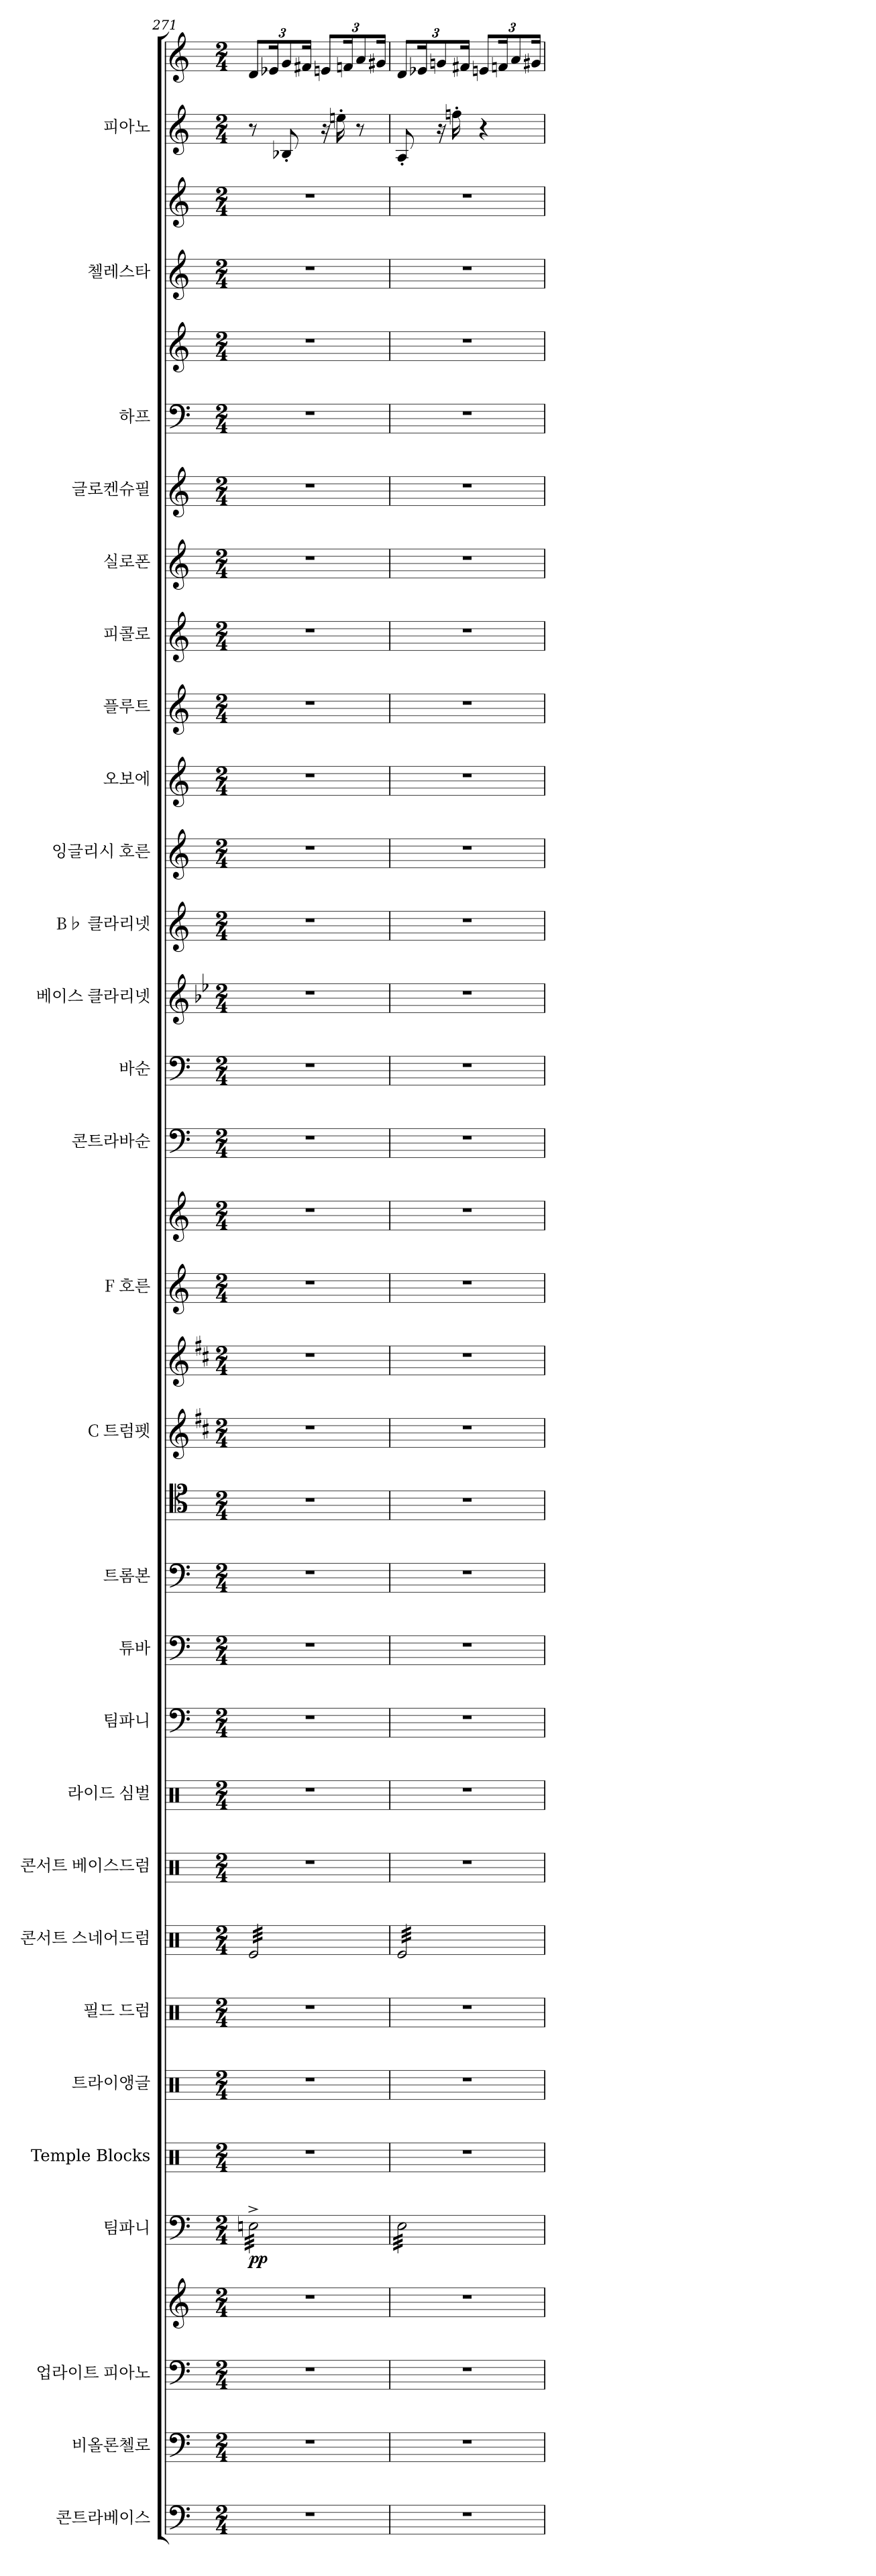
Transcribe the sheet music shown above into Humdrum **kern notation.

**kern	**kern	**kern	**kern	**kern	**dynam	**kern	**kern	**kern	**kern	**kern	**kern	**kern	**kern	**kern	**kern	**kern	**kern	**kern	**kern	**kern	**kern	**kern	**kern	**kern	**kern	**kern	**kern	**kern	**kern	**kern	**kern	**kern	**kern	**kern	**kern
*part28	*part27	*part26	*part26	*part25	*part25	*part24	*part23	*part22	*part21	*part20	*part19	*part18	*part17	*part16	*part16	*part15	*part15	*part14	*part14	*part13	*part12	*part11	*part10	*part9	*part8	*part7	*part6	*part5	*part4	*part3	*part3	*part2	*part2	*part1	*part1
*staff35	*staff34	*staff33	*staff32	*staff31	*staff31	*staff30	*staff29	*staff28	*staff27	*staff26	*staff25	*staff24	*staff23	*staff22	*staff21	*staff20	*staff19	*staff18	*staff17	*staff16	*staff15	*staff14	*staff13	*staff12	*staff11	*staff10	*staff9	*staff8	*staff7	*staff6	*staff5	*staff4	*staff3	*staff2	*staff1
*I"콘트라베이스	*I"비올론첼로	*I"업라이트 피아노	*	*I"팀파니	*	*I"Temple Blocks	*I"트라이앵글	*I"필드 드럼	*I"콘서트 스네어드럼	*I"콘서트 베이스드럼	*I"라이드 심벌	*I"팀파니	*I"튜바	*I"트롬본	*	*I"C 트럼펫	*	*I"F 호른	*	*I"콘트라바순	*I"바순	*I"베이스 클라리넷	*I"B♭ 클라리넷	*I"잉글리시 호른	*I"오보에	*I"플루트	*I"피콜로	*I"실로폰	*I"글로켄슈필	*I"하프	*	*I"첼레스타	*	*I"피아노	*
*	*	*	*	*	*	*I'Tmp. Bl.	*	*	*	*	*	*	*	*	*	*	*	*	*	*	*	*	*	*	*	*	*	*	*	*	*	*	*	*	*
!!LO:PB:g=z
*clefF4	*clefF4	*clefF4	*clefG2	*clefF4	*	*clefX	*clefX	*clefX	*clefX	*clefX	*clefX	*clefF4	*clefF4	*clefF4	*clefC4	*clefG2	*clefG2	*clefG2	*clefG2	*clefF4	*clefF4	*clefG2	*clefG2	*clefG2	*clefG2	*clefG2	*clefG2	*clefG2	*clefG2	*clefF4	*clefG2	*clefG2	*clefG2	*clefG2	*clefG2
*ITrd7c12	*	*	*	*	*	*	*	*	*	*	*	*	*	*	*	*ITrd1c2	*ITrd1c2	*ITrd4c7	*ITrd4c7	*ITrd7c12	*	*ITrd8c14	*ITrd1c2	*ITrd4c7	*	*	*ITrd-7c-12	*ITrd-7c-12	*ITrd-14c-24	*	*	*ITrd-7c-12	*ITrd-7c-12	*	*
*k[]	*k[]	*k[]	*k[]	*k[]	*	*k[]	*k[]	*k[]	*k[]	*k[]	*k[]	*k[]	*k[]	*k[]	*k[]	*k[]	*k[]	*k[b-]	*k[b-]	*k[]	*k[]	*k[b-e-]	*k[b-e-]	*k[b-]	*k[]	*k[]	*k[]	*k[]	*k[]	*k[]	*k[]	*k[]	*k[]	*k[]	*k[]
*M2/4	*M2/4	*M2/4	*M2/4	*M2/4	*	*M2/4	*M2/4	*M2/4	*M2/4	*M2/4	*M2/4	*M2/4	*M2/4	*M2/4	*M2/4	*M2/4	*M2/4	*M2/4	*M2/4	*M2/4	*M2/4	*M2/4	*M2/4	*M2/4	*M2/4	*M2/4	*M2/4	*M2/4	*M2/4	*M2/4	*M2/4	*M2/4	*M2/4	*M2/4	*M2/4
*	*	*	*	*	*	*	*	*	*	*	*	*	*	*	*	*	*	*	*	*	*	*	*	*	*	*	*	*	*	*	*	*	*	*	*Xbrackettup
=271	=271	=271	=271	=271	=271	=271	=271	=271	=271	=271	=271	=271	=271	=271	=271	=271	=271	=271	=271	=271	=271	=271	=271	=271	=271	=271	=271	=271	=271	=271	=271	=271	=271	=271	=271
!	!	!	!	!	!LO:DY:b	!	!	!	!	!	!	!	!	!	!	!	!	!	!	!	!	!	!	!	!	!	!	!	!	!	!	!	!	!	!
*	*	*	*	*tremolo	*	*	*	*	*	*	*	*	*	*	*	*	*	*	*	*	*	*	*	*	*	*	*	*	*	*	*	*	*	*	*
*	*	*	*	*	*	*	*	*	*tremolo	*	*	*	*	*	*	*	*	*	*	*	*	*	*	*	*	*	*	*	*	*	*	*	*	*	*
2r	2r	2r	2r	32En^\LLL	pp	2r	2r	2r	32Re/LLL	2r	2r	2r	2r	2r	2r	2r	2r	2r	2r	2r	2r	2r	2r	2r	2r	2r	2r	2r	2r	2r	2r	2r	2r	8r	12d/L
.	.	.	.	32En^\	.	.	.	.	32Re/	.	.	.	.	.	.	.	.	.	.	.	.	.	.	.	.	.	.	.	.	.	.	.	.	.	.
.	.	.	.	32En^\	.	.	.	.	32Re/	.	.	.	.	.	.	.	.	.	.	.	.	.	.	.	.	.	.	.	.	.	.	.	.	.	.
.	.	.	.	.	.	.	.	.	.	.	.	.	.	.	.	.	.	.	.	.	.	.	.	.	.	.	.	.	.	.	.	.	.	.	24e-X/K
.	.	.	.	32En^\	.	.	.	.	32Re/	.	.	.	.	.	.	.	.	.	.	.	.	.	.	.	.	.	.	.	.	.	.	.	.	.	.
.	.	.	.	32En^\	.	.	.	.	32Re/	.	.	.	.	.	.	.	.	.	.	.	.	.	.	.	.	.	.	.	.	.	.	.	.	8B-X'/	12g/
.	.	.	.	32En^\	.	.	.	.	32Re/	.	.	.	.	.	.	.	.	.	.	.	.	.	.	.	.	.	.	.	.	.	.	.	.	.	.
.	.	.	.	32En^\	.	.	.	.	32Re/	.	.	.	.	.	.	.	.	.	.	.	.	.	.	.	.	.	.	.	.	.	.	.	.	.	.
.	.	.	.	.	.	.	.	.	.	.	.	.	.	.	.	.	.	.	.	.	.	.	.	.	.	.	.	.	.	.	.	.	.	.	24f#X/Jk
.	.	.	.	32En^\	.	.	.	.	32Re/	.	.	.	.	.	.	.	.	.	.	.	.	.	.	.	.	.	.	.	.	.	.	.	.	.	.
.	.	.	.	32En^\	.	.	.	.	32Re/	.	.	.	.	.	.	.	.	.	.	.	.	.	.	.	.	.	.	.	.	.	.	.	.	16r	12en/L
.	.	.	.	32En^\	.	.	.	.	32Re/	.	.	.	.	.	.	.	.	.	.	.	.	.	.	.	.	.	.	.	.	.	.	.	.	.	.
.	.	.	.	32En^\	.	.	.	.	32Re/	.	.	.	.	.	.	.	.	.	.	.	.	.	.	.	.	.	.	.	.	.	.	.	.	16een'\	.
.	.	.	.	.	.	.	.	.	.	.	.	.	.	.	.	.	.	.	.	.	.	.	.	.	.	.	.	.	.	.	.	.	.	.	24fn/K
.	.	.	.	32En^\	.	.	.	.	32Re/	.	.	.	.	.	.	.	.	.	.	.	.	.	.	.	.	.	.	.	.	.	.	.	.	.	.
.	.	.	.	32En^\	.	.	.	.	32Re/	.	.	.	.	.	.	.	.	.	.	.	.	.	.	.	.	.	.	.	.	.	.	.	.	8r	12a/
.	.	.	.	32En^\	.	.	.	.	32Re/	.	.	.	.	.	.	.	.	.	.	.	.	.	.	.	.	.	.	.	.	.	.	.	.	.	.
.	.	.	.	32En^\	.	.	.	.	32Re/	.	.	.	.	.	.	.	.	.	.	.	.	.	.	.	.	.	.	.	.	.	.	.	.	.	.
.	.	.	.	.	.	.	.	.	.	.	.	.	.	.	.	.	.	.	.	.	.	.	.	.	.	.	.	.	.	.	.	.	.	.	24g#X/Jk
.	.	.	.	32En^\JJJ	.	.	.	.	32Re/JJJ	.	.	.	.	.	.	.	.	.	.	.	.	.	.	.	.	.	.	.	.	.	.	.	.	.	.
=272	=272	=272	=272	=272	=272	=272	=272	=272	=272	=272	=272	=272	=272	=272	=272	=272	=272	=272	=272	=272	=272	=272	=272	=272	=272	=272	=272	=272	=272	=272	=272	=272	=272	=272	=272
2r	2r	2r	2r	32E\LLL	.	2r	2r	2r	32Re/LLL	2r	2r	2r	2r	2r	2r	2r	2r	2r	2r	2r	2r	2r	2r	2r	2r	2r	2r	2r	2r	2r	2r	2r	2r	8A'/	12d/L
.	.	.	.	32E\	.	.	.	.	32Re/	.	.	.	.	.	.	.	.	.	.	.	.	.	.	.	.	.	.	.	.	.	.	.	.	.	.
.	.	.	.	32E\	.	.	.	.	32Re/	.	.	.	.	.	.	.	.	.	.	.	.	.	.	.	.	.	.	.	.	.	.	.	.	.	.
.	.	.	.	.	.	.	.	.	.	.	.	.	.	.	.	.	.	.	.	.	.	.	.	.	.	.	.	.	.	.	.	.	.	.	24e-X/K
.	.	.	.	32E\	.	.	.	.	32Re/	.	.	.	.	.	.	.	.	.	.	.	.	.	.	.	.	.	.	.	.	.	.	.	.	.	.
.	.	.	.	32E\	.	.	.	.	32Re/	.	.	.	.	.	.	.	.	.	.	.	.	.	.	.	.	.	.	.	.	.	.	.	.	16r	12gn/
.	.	.	.	32E\	.	.	.	.	32Re/	.	.	.	.	.	.	.	.	.	.	.	.	.	.	.	.	.	.	.	.	.	.	.	.	.	.
.	.	.	.	32E\	.	.	.	.	32Re/	.	.	.	.	.	.	.	.	.	.	.	.	.	.	.	.	.	.	.	.	.	.	.	.	16ffn'\	.
.	.	.	.	.	.	.	.	.	.	.	.	.	.	.	.	.	.	.	.	.	.	.	.	.	.	.	.	.	.	.	.	.	.	.	24f#X/Jk
.	.	.	.	32E\	.	.	.	.	32Re/	.	.	.	.	.	.	.	.	.	.	.	.	.	.	.	.	.	.	.	.	.	.	.	.	.	.
.	.	.	.	32E\	.	.	.	.	32Re/	.	.	.	.	.	.	.	.	.	.	.	.	.	.	.	.	.	.	.	.	.	.	.	.	4r	12en/L
.	.	.	.	32E\	.	.	.	.	32Re/	.	.	.	.	.	.	.	.	.	.	.	.	.	.	.	.	.	.	.	.	.	.	.	.	.	.
.	.	.	.	32E\	.	.	.	.	32Re/	.	.	.	.	.	.	.	.	.	.	.	.	.	.	.	.	.	.	.	.	.	.	.	.	.	.
.	.	.	.	.	.	.	.	.	.	.	.	.	.	.	.	.	.	.	.	.	.	.	.	.	.	.	.	.	.	.	.	.	.	.	24fn/K
.	.	.	.	32E\	.	.	.	.	32Re/	.	.	.	.	.	.	.	.	.	.	.	.	.	.	.	.	.	.	.	.	.	.	.	.	.	.
.	.	.	.	32E\	.	.	.	.	32Re/	.	.	.	.	.	.	.	.	.	.	.	.	.	.	.	.	.	.	.	.	.	.	.	.	.	12a/
.	.	.	.	32E\	.	.	.	.	32Re/	.	.	.	.	.	.	.	.	.	.	.	.	.	.	.	.	.	.	.	.	.	.	.	.	.	.
.	.	.	.	32E\	.	.	.	.	32Re/	.	.	.	.	.	.	.	.	.	.	.	.	.	.	.	.	.	.	.	.	.	.	.	.	.	.
.	.	.	.	.	.	.	.	.	.	.	.	.	.	.	.	.	.	.	.	.	.	.	.	.	.	.	.	.	.	.	.	.	.	.	24g#X/Jk
.	.	.	.	32E\JJJ	.	.	.	.	32Re/JJJ	.	.	.	.	.	.	.	.	.	.	.	.	.	.	.	.	.	.	.	.	.	.	.	.	.	.
*	*	*	*	*	*	*	*	*	*Xtremolo	*	*	*	*	*	*	*	*	*	*	*	*	*	*	*	*	*	*	*	*	*	*	*	*	*	*
*	*	*	*	*Xtremolo	*	*	*	*	*	*	*	*	*	*	*	*	*	*	*	*	*	*	*	*	*	*	*	*	*	*	*	*	*	*	*
=	=	=	=	=	=	=	=	=	=	=	=	=	=	=	=	=	=	=	=	=	=	=	=	=	=	=	=	=	=	=	=	=	=	=	=
*-	*-	*-	*-	*-	*-	*-	*-	*-	*-	*-	*-	*-	*-	*-	*-	*-	*-	*-	*-	*-	*-	*-	*-	*-	*-	*-	*-	*-	*-	*-	*-	*-	*-	*-	*-
